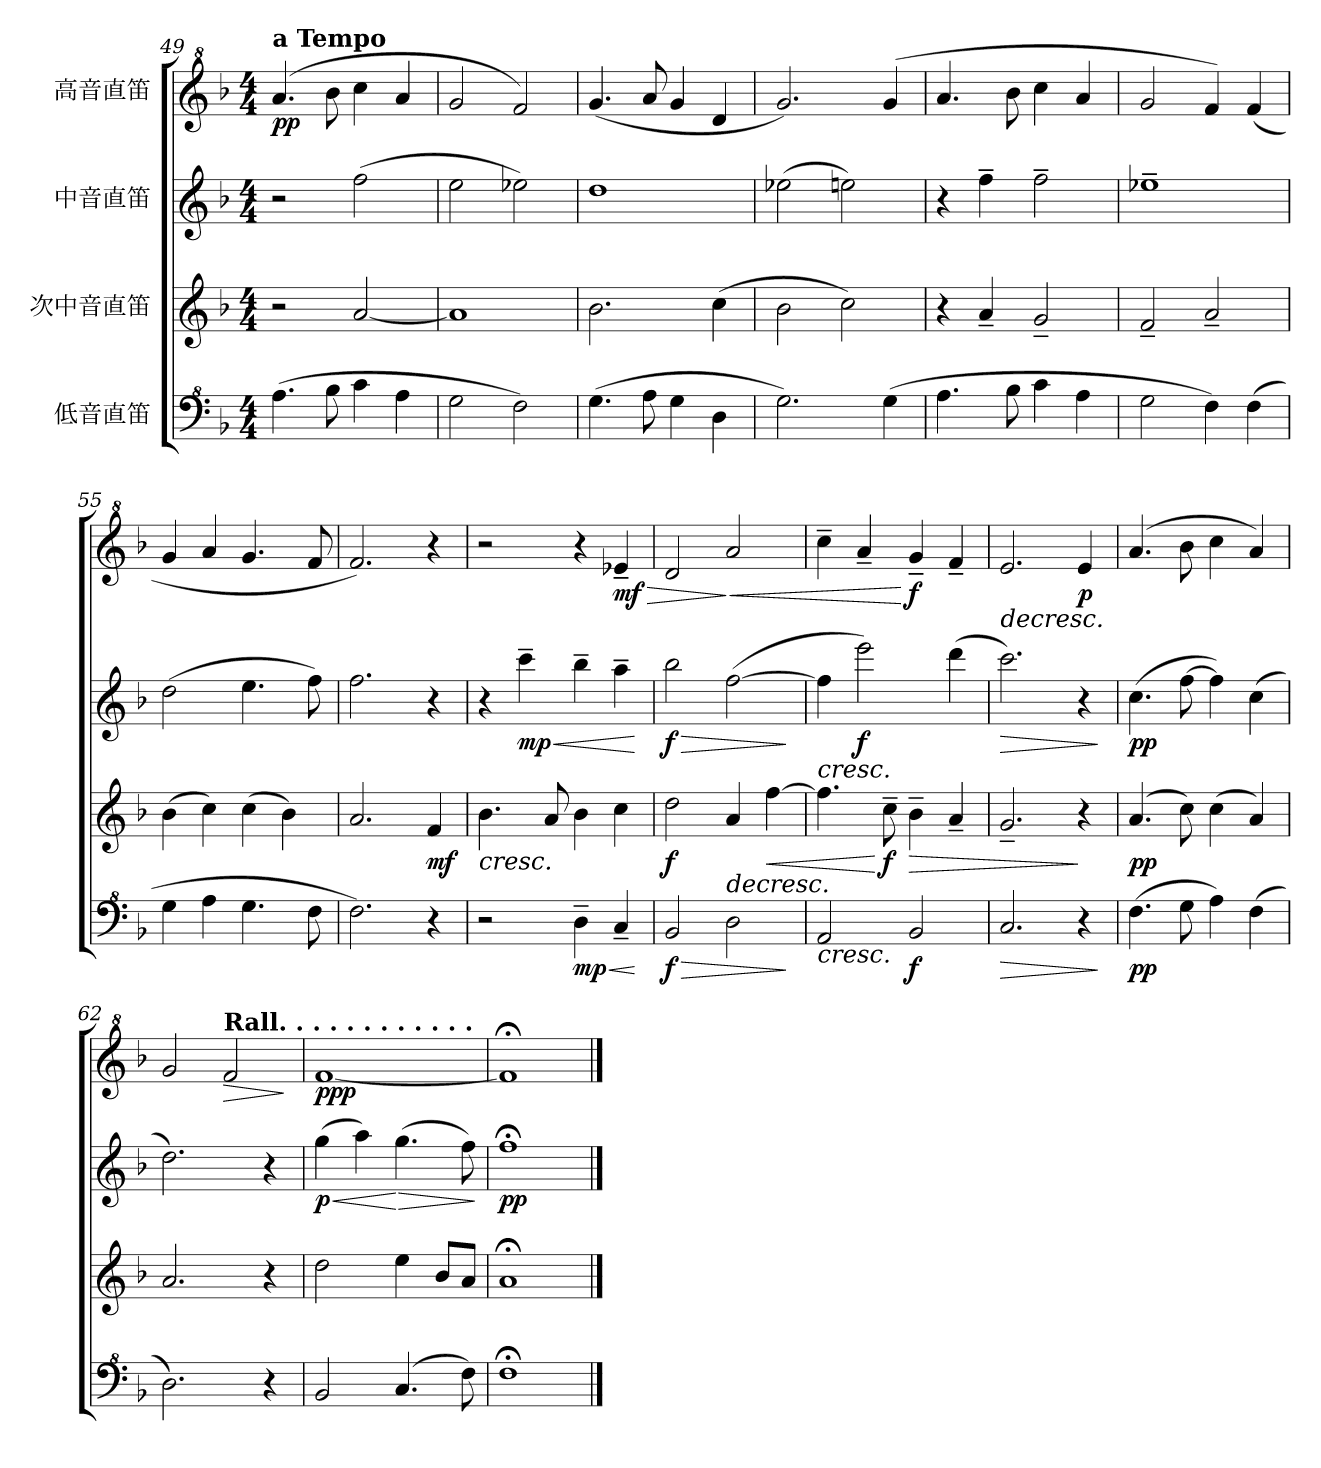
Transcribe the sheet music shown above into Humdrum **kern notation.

**kern	**dynam	**kern	**dynam	**kern	**dynam	**kern	**dynam
*part4	*part4	*part3	*part3	*part2	*part2	*part1	*part1
*staff4	*staff4	*staff3	*staff3	*staff2	*staff2	*staff1	*staff1
*I"低音直笛	*	*I"次中音直笛	*	*I"中音直笛	*	*I"高音直笛	*
*clefF^4	*	*clefG2	*	*clefG2	*	*clefG^2	*
*k[b-]	*	*k[b-]	*	*k[b-]	*	*k[b-]	*
*M4/4	*	*M4/4	*	*M4/4	*	*M4/4	*
=49	=49	=49	=49	=49	=49	=49	=49
!	!	!	!	!	!	!LO:TX:a:B:t=a Tempo	!
!	!	!	!	!	!	!	!LO:DY:b
(>4.a\	.	2r	.	2r	.	(>4.aa/	pp
8b-\	.	.	.	.	.	8bb-\	.
4cc\	.	[2a/	.	(>2ff\	.	4ccc\	.
4a\	.	.	.	.	.	4aa/	.
=50	=50	=50	=50	=50	=50	=50	=50
2g\	.	1a]	.	2ee\	.	2gg/	.
2f\)	.	.	.	2ee-X\)	.	2ff/)	.
=51	=51	=51	=51	=51	=51	=51	=51
(>4.g\	.	2.b-\	.	1dd	.	(<4.gg/	.
8a\	.	.	.	.	.	8aa/	.
4g\	.	.	.	.	.	4gg/	.
4d\	.	(>4cc\	.	.	.	4dd/	.
!!LO:LB:g=z
=52	=52	=52	=52	=52	=52	=52	=52
2.g\)	.	2b-\	.	(>2ee-X\	.	2.gg/)	.
.	.	2cc\)	.	2een\)	.	.	.
(>4g\	.	.	.	.	.	(>4gg/	.
=53	=53	=53	=53	=53	=53	=53	=53
4.a\	.	4r	.	4r	.	4.aa/	.
.	.	4a~/	.	4ff~\	.	.	.
8b-\	.	.	.	.	.	8bb-\	.
4cc\	.	2g~/	.	2ff~\	.	4ccc\	.
4a\	.	.	.	.	.	4aa/	.
=54	=54	=54	=54	=54	=54	=54	=54
2g\	.	2f~/	.	1ee-X~	.	2gg/	.
4f\)	.	2a~/	.	.	.	4ff/)	.
(>4f\	.	.	.	.	.	(>4ff/	.
=55	=55	=55	=55	=55	=55	=55	=55
4g\	.	(>4b-\	.	(>2dd\	.	4gg/	.
4a\	.	4cc\)	.	.	.	4aa/	.
4.g\	.	(>4cc\	.	4.ee\	.	4.gg/	.
.	.	4b-\)	.	.	.	.	.
8f\	.	.	.	8ff\)	.	8ff/	.
=56	=56	=56	=56	=56	=56	=56	=56
2.f\)	.	2.a/	.	2.ff\	.	2.ff/)	.
!	!	!	!LO:DY:b	!	!	!	!
4r	.	4f/	mf	4r	.	4r	.
=57	=57	=57	=57	=57	=57	=57	=57
!	!	!	!LO:HP:b	!	!	!	!
2r	.	4.b-\	<	4r	.	2r	.
!	!	!	!	!	!LO:HP:b	!	!
!	!	!	!	!	!LO:DY:n=1:b	!	!
.	.	.	.	4ccc~\	< mp	.	.
.	.	8a/	.	.	.	.	.
!	!LO:HP:b	!	!	!	!	!	!
!	!LO:DY:n=1:b	!	!	!	!	!	!
4d~\	< mp	4b-\	.	4bb-~\	.	4r	.
!	!	!	!	!	!	!	!LO:HP:b
!	!	!	!	!	!	!	!LO:DY:n=1:b
4c~/	.	4cc\	.	4aa~\	.	4ee-X~/	> mf
.	[	.	.	.	[	.	.
=58	=58	=58	=58	=58	=58	=58	=58
!	!LO:HP:b	!	!	!	!LO:HP:b	!	!
!	!LO:DY:n=1:b	!	!LO:DY:b	!	!LO:DY:n=1:b	!	!
2B-/	> f	2dd\	f	2bb-\	> f	2dd/	.
!	!	!	!LO:HP:n=1:b	!	!	!	!LO:HP:n=1:b
2d\	.	4a/	[ >	(>[2ff\	.	2aa/	] <
!	!	!	!LO:HP:b	!	!	!	!
.	.	[4ff\	<	.	.	.	.
.	]	.	]	.	]	.	.
=59	=59	=59	=59	=59	=59	=59	=59
!	!LO:HP:b	!	!	!	!LO:HP:b	!	!
2A/	<	4.ff\]	.	4ff\]	<	4ccc~\	.
!	!	!	!	!	!LO:DY:b	!	!
.	.	.	.	2eee\)	f	4aa~/	.
!	!	!	!LO:DY:n=1:b	!	!	!	!
.	.	8cc~\	[ f	.	.	.	.
!	!LO:DY:b	!	!LO:HP:b	!	!	!	!LO:DY:n=1:b
2B-/	f	4b-~\	>	.	.	4gg~/	[ f
.	.	4a~/	.	(>4ddd\	[	4ff~/	.
.	[	.	.	.	.	.	.
!!LO:PB:g=z
=60	=60	=60	=60	=60	=60	=60	=60
!	!LO:HP:b	!	!	!	!LO:HP:b	!	!LO:HP:b
2.c/	>	2.g~/	.	2.ccc\)	>	2.ee/	>
!	!	!	!	!	!	!	!LO:DY:b
4r	.	4r	]	4r	.	4ee/	p
.	]	.	.	.	]	.	]
=61	=61	=61	=61	=61	=61	=61	=61
!	!LO:DY:b	!	!LO:DY:b	!	!LO:DY:b	!	!
(>4.f\	pp	(>4.a/	pp	(>4.cc\	pp	(>4.aa/	.
8g\	.	8cc\)	.	[8ff\	.	8bb-\	.
4a\)	.	(>4cc\	.	4ff\])	.	4ccc\	.
(>4f\	.	4a/)	.	(>4cc\	.	4aa/)	.
=62	=62	=62	=62	=62	=62	=62	=62
2.d\)	.	2.a/	.	2.dd\)	.	2gg/	.
!	!	!	!	!	!	!LO:TX:B:t=Rall. . . . . . . . . . . .	!
!	!	!	!	!	!	!	!LO:HP:b
.	.	.	.	.	.	2ff/	>
4r	.	4r	.	4r	.	.	.
.	.	.	.	.	.	.	]
=63	=63	=63	=63	=63	=63	=63	=63
!	!	!	!	!	!LO:HP:b	!	!
!	!	!	!	!	!LO:DY:n=1:b	!	!LO:DY:b
2B-/	.	2dd\	.	(>4gg\	< p	[1ff	ppp
.	.	.	.	4aa\)	.	.	.
!	!	!	!	!	!LO:HP:n=1:b	!	!
(>4.c/	.	4ee\	.	(>4.gg\	[ >	.	.
.	.	8b-/L	.	.	.	.	.
8f\)	.	8a/J	.	8ff\)	.	.	.
.	.	.	.	.	]	.	.
=64	=64	=64	=64	=64	=64	=64	=64
!	!	!	!	!	!LO:DY:b	!	!
1f;<	.	1a;<	.	1ff;<	pp	1ff;<]	.
==	==	==	==	==	==	==	==
*-	*-	*-	*-	*-	*-	*-	*-
